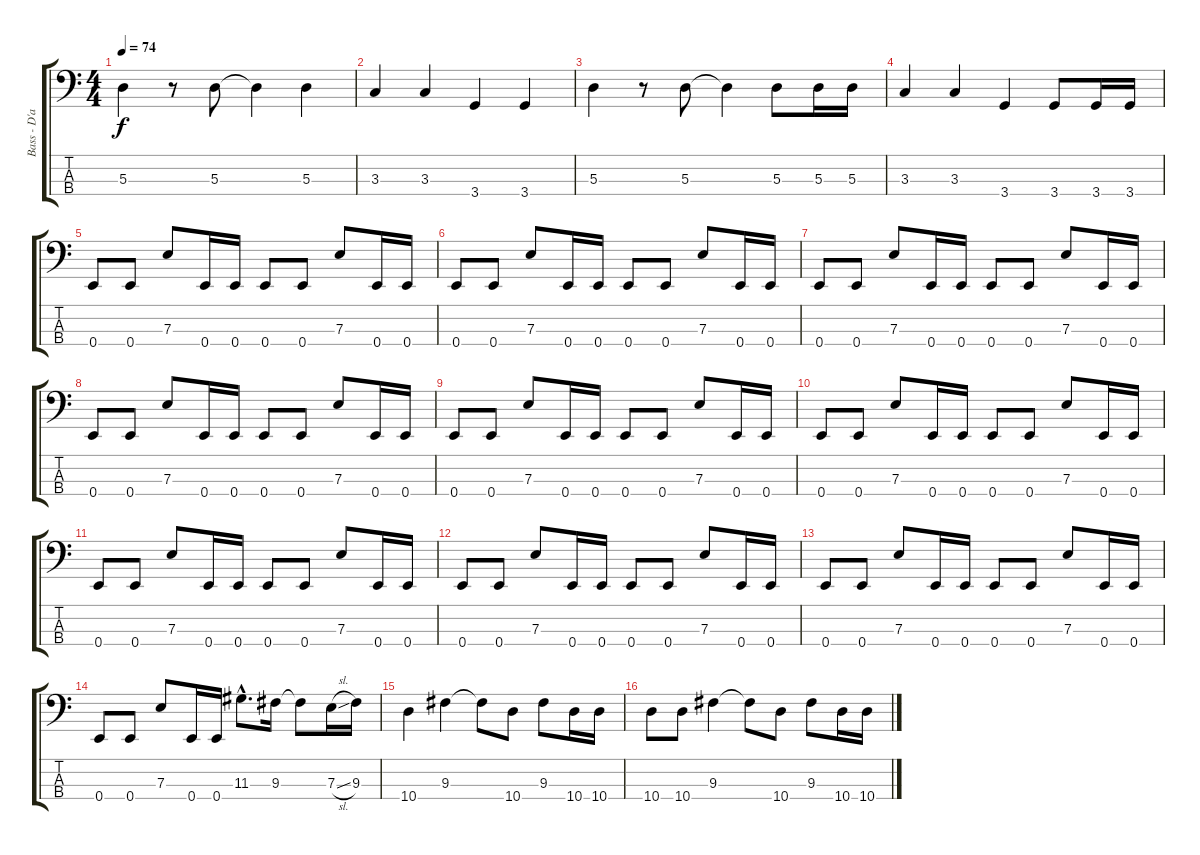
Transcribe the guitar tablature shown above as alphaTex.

\track ("Bass - D'arcy" "Bass - D'a") {instrument electricbasspick}
\staff {score tabs}
\tuning (G2 D2 A1 E1) {hide}
\ts (4 4)
\tempo 74
\clef f4
\ks c
5.3.4{dy f} r.8 5.3.8 5.3{t}.4 5.3.4 |
3.3.4 3.3.4 3.4.4 3.4.4 |
5.3.4 r.8 5.3.8 5.3{t}.4 5.3.8 5.3.16 5.3.16 |
3.3.4 3.3.4 3.4.4 3.4.8 3.4.16 3.4.16 |
0.4.8 0.4.8 7.3.8 0.4.16 0.4.16 0.4.8 0.4.8 7.3.8 0.4.16 0.4.16 |
0.4.8 0.4.8 7.3.8 0.4.16 0.4.16 0.4.8 0.4.8 7.3.8 0.4.16 0.4.16 |
0.4.8 0.4.8 7.3.8 0.4.16 0.4.16 0.4.8 0.4.8 7.3.8 0.4.16 0.4.16 |
0.4.8 0.4.8 7.3.8 0.4.16 0.4.16 0.4.8 0.4.8 7.3.8 0.4.16 0.4.16 |
0.4.8 0.4.8 7.3.8 0.4.16 0.4.16 0.4.8 0.4.8 7.3.8 0.4.16 0.4.16 |
0.4.8 0.4.8 7.3.8 0.4.16 0.4.16 0.4.8 0.4.8 7.3.8 0.4.16 0.4.16 |
0.4.8 0.4.8 7.3.8 0.4.16 0.4.16 0.4.8 0.4.8 7.3.8 0.4.16 0.4.16 |
0.4.8 0.4.8 7.3.8 0.4.16 0.4.16 0.4.8 0.4.8 7.3.8 0.4.16 0.4.16 |
0.4.8 0.4.8 7.3.8 0.4.16 0.4.16 0.4.8 0.4.8 7.3.8 0.4.16 0.4.16 |
0.4.8 0.4.8 7.3.8 0.4.16 0.4.16 11.3{hac}.8{d} 9.3.16 9.3{t}.8 7.3{sl}.16 9.3.16 |
10.4.4 9.3.4 9.3{t}.8 10.4.8 9.3.8 10.4.16 10.4.16 |
10.4.8 10.4.8 9.3.4 9.3{t}.8 10.4.8 9.3.8 10.4.16 10.4.16
